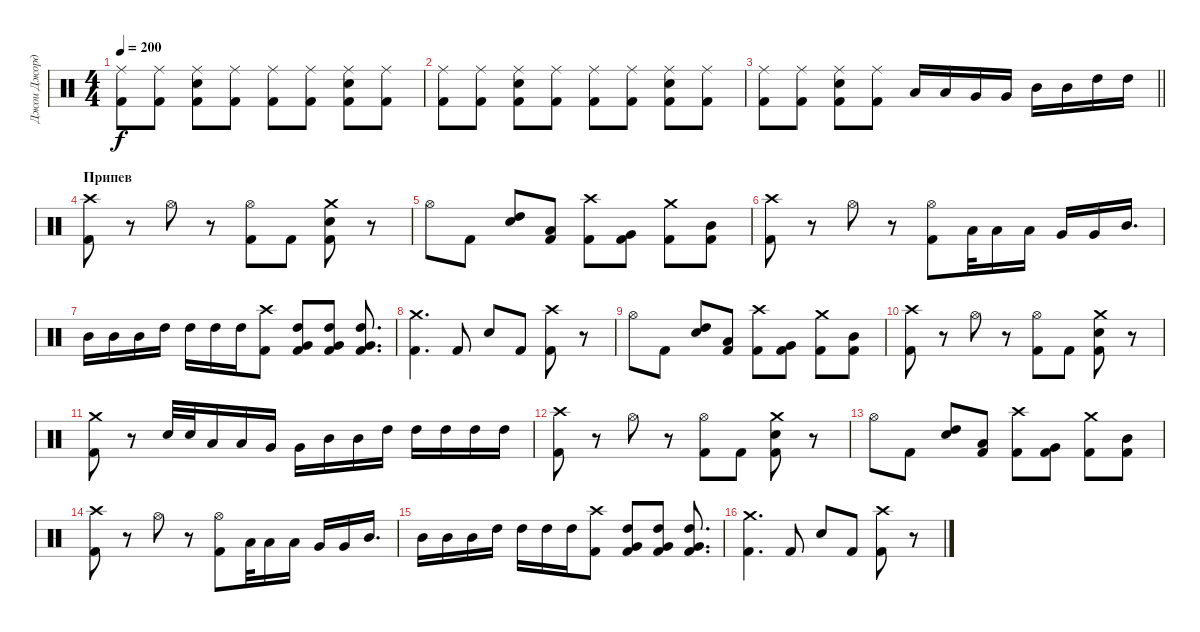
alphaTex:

\track ("Джои Джордисон" "Джои Джорд") {instrument percussion}
\staff {score}
\articulation defaults
\ts (4 4)
\tempo 200
\clef neutral
\ks c
("Ride (middle)" "Kick (hit) 2").8{dy f} ("Ride (middle)" "Kick (hit) 2").8 ("Ride (middle)" "Electric Snare (hit)" "Kick (hit) 2").8 ("Ride (middle)" "Kick (hit) 2").8 ("Ride (middle)" "Kick (hit) 2").8 ("Ride (middle)" "Kick (hit) 2").8 ("Ride (middle)" "Electric Snare (hit)" "Kick (hit) 2").8 ("Ride (middle)" "Kick (hit) 2").8 |
("Ride (middle)" "Kick (hit) 2").8 ("Ride (middle)" "Kick (hit) 2").8 ("Ride (middle)" "Electric Snare (hit)" "Kick (hit) 2").8 ("Ride (middle)" "Kick (hit) 2").8 ("Ride (middle)" "Kick (hit) 2").8 ("Ride (middle)" "Kick (hit) 2").8 ("Ride (middle)" "Electric Snare (hit)" "Kick (hit) 2").8 ("Ride (middle)" "Kick (hit) 2").8 |
\barLineRight lightlight
("Ride (middle)" "Kick (hit) 2").8 ("Ride (middle)" "Kick (hit) 2").8 ("Ride (middle)" "Electric Snare (hit)" "Kick (hit) 2").8 ("Ride (middle)" "Kick (hit) 2").8 "Low Floor Tom (hit)".16 "Low Floor Tom (hit)".16 "Very Low Tom (hit)".16 "Very Low Tom (hit)".16 "Mid Tom (hit)".16 "Mid Tom (hit)".16 "High Tom (hit)".16 "High Tom (hit)".16 |
\section ("" "Припев")
("Crash high (hit)" "Kick (hit) 2").8 r.8 "Hi-Hat (open)".8 r.8 ("Hi-Hat (open)" "Kick (hit) 2").8 "Kick (hit) 2".8 ("Crash medium (hit)" "Electric Snare (hit)" "Kick (hit) 2").8 r.8 |
"Hi-Hat (open)".8 "Kick (hit) 2".8 ("High Tom (hit)" "Electric Snare (hit)").8 ("Low Floor Tom (hit)" "Kick (hit) 2").8 ("Crash high (hit)" "Kick (hit) 2").8 ("Very Low Tom (hit)" "Kick (hit) 2").8 ("Crash medium (hit)" "Kick (hit) 2").8 ("Mid Tom (hit)" "Kick (hit) 2").8 |
("Crash high (hit)" "Kick (hit) 2").8 r.8 "Hi-Hat (open)".8 r.8 ("Hi-Hat (open)" "Kick (hit) 2").8 "Low Floor Tom (hit)".32 "Low Floor Tom (hit)".16 "Low Floor Tom (hit)".16 "Very Low Tom (hit)".16 "Very Low Tom (hit)".16 "Mid Tom (hit)".16{d} |
"Mid Tom (hit)".16 "Mid Tom (hit)".16 "Mid Tom (hit)".16 "High Tom (hit)".16 "High Tom (hit)".16 "High Tom (hit)".16 "High Tom (hit)".16 ("Crash high (hit)" "Kick (hit) 2").8 ("Very Low Tom (hit)" "High Tom (hit)" "Kick (hit) 2").8 ("Very Low Tom (hit)" "High Tom (hit)" "Kick (hit) 2").8 ("Very Low Tom (hit)" "High Tom (hit)" "Kick (hit) 2").8{d} |
("Crash medium (hit)" "Kick (hit) 2").4{d} "Kick (hit) 2".8 "Electric Snare (hit)".8 "Kick (hit) 2".8 ("Crash high (hit)" "Kick (hit) 2").8 r.8 |
"Hi-Hat (open)".8 "Kick (hit) 2".8 ("High Tom (hit)" "Electric Snare (hit)").8 ("Low Floor Tom (hit)" "Kick (hit) 2").8 ("Crash high (hit)" "Kick (hit) 2").8 ("Very Low Tom (hit)" "Kick (hit) 2").8 ("Crash medium (hit)" "Kick (hit) 2").8 ("Mid Tom (hit)" "Kick (hit) 2").8 |
("Crash high (hit)" "Kick (hit) 2").8 r.8 "Hi-Hat (open)".8 r.8 ("Hi-Hat (open)" "Kick (hit) 2").8 "Kick (hit) 2".8 ("Crash medium (hit)" "Electric Snare (hit)" "Kick (hit) 2").8 r.8 |
("Crash medium (hit)" "Kick (hit) 2").8 r.8 "Electric Snare (hit)".32 "Electric Snare (hit)".32 "Low Floor Tom (hit)".16 "Low Floor Tom (hit)".16 "Very Low Tom (hit)".16 "Very Low Tom (hit)".16 "Mid Tom (hit)".16 "Mid Tom (hit)".16 "High Tom (hit)".16 "High Tom (hit)".16 "High Tom (hit)".16 "High Tom (hit)".16 "High Tom (hit)".16 |
("Crash high (hit)" "Kick (hit) 2").8 r.8 "Hi-Hat (open)".8 r.8 ("Hi-Hat (open)" "Kick (hit) 2").8 "Kick (hit) 2".8 ("Crash medium (hit)" "Electric Snare (hit)" "Kick (hit) 2").8 r.8 |
"Hi-Hat (open)".8 "Kick (hit) 2".8 ("High Tom (hit)" "Electric Snare (hit)").8 ("Low Floor Tom (hit)" "Kick (hit) 2").8 ("Crash high (hit)" "Kick (hit) 2").8 ("Very Low Tom (hit)" "Kick (hit) 2").8 ("Crash medium (hit)" "Kick (hit) 2").8 ("Mid Tom (hit)" "Kick (hit) 2").8 |
("Crash high (hit)" "Kick (hit) 2").8 r.8 "Hi-Hat (open)".8 r.8 ("Hi-Hat (open)" "Kick (hit) 2").8 "Low Floor Tom (hit)".32 "Low Floor Tom (hit)".16 "Low Floor Tom (hit)".16 "Very Low Tom (hit)".16 "Very Low Tom (hit)".16 "Mid Tom (hit)".16{d} |
"Mid Tom (hit)".16 "Mid Tom (hit)".16 "Mid Tom (hit)".16 "High Tom (hit)".16 "High Tom (hit)".16 "High Tom (hit)".16 "High Tom (hit)".16 ("Crash high (hit)" "Kick (hit) 2").8 ("Very Low Tom (hit)" "High Tom (hit)" "Kick (hit) 2").8 ("Very Low Tom (hit)" "High Tom (hit)" "Kick (hit) 2").8 ("Very Low Tom (hit)" "High Tom (hit)" "Kick (hit) 2").8{d} |
("Crash medium (hit)" "Kick (hit) 2").4{d} "Kick (hit) 2".8 "Electric Snare (hit)".8 "Kick (hit) 2".8 ("Crash high (hit)" "Kick (hit) 2").8 r.8
